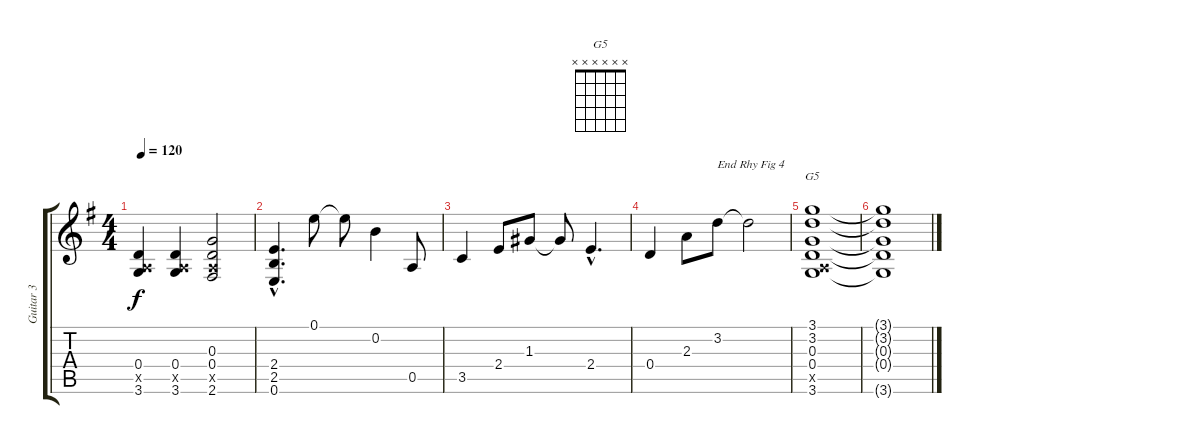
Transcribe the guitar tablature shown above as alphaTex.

\track ("Guitar 3" "Guitar 3") {instrument distortionguitar}
\staff {score tabs}
\tuning (E4 B3 G3 D3 A2 E2) {hide}
\chord ("G5" x x x x x x) {firstfret 0}
\ts (4 4)
\tempo 120
\clef g2
\ks g
(0.4 0.5{x} 3.6).4{dy f} (0.4 0.5{x} 3.6).4 (0.3 0.4 0.5{x} 2.6).2 |
(2.4{hac} 2.5{hac} 0.6{hac}).4{d} 0.1.8 0.1{t}.8 0.2.4 0.5.8 |
3.5.4 2.4.8 1.3.8 1.3{t}.8 2.4{hac}.4{d} |
0.4.4 2.3.8 3.2.8{txt "End Rhy Fig 4"} 3.2{t}.2 |
(3.1 3.2 0.3 0.4 0.5{x} 3.6).1{ch "G5"} |
(3.1{t} 3.2{t} 0.3{t} 0.4{t} 3.6{t}).1
